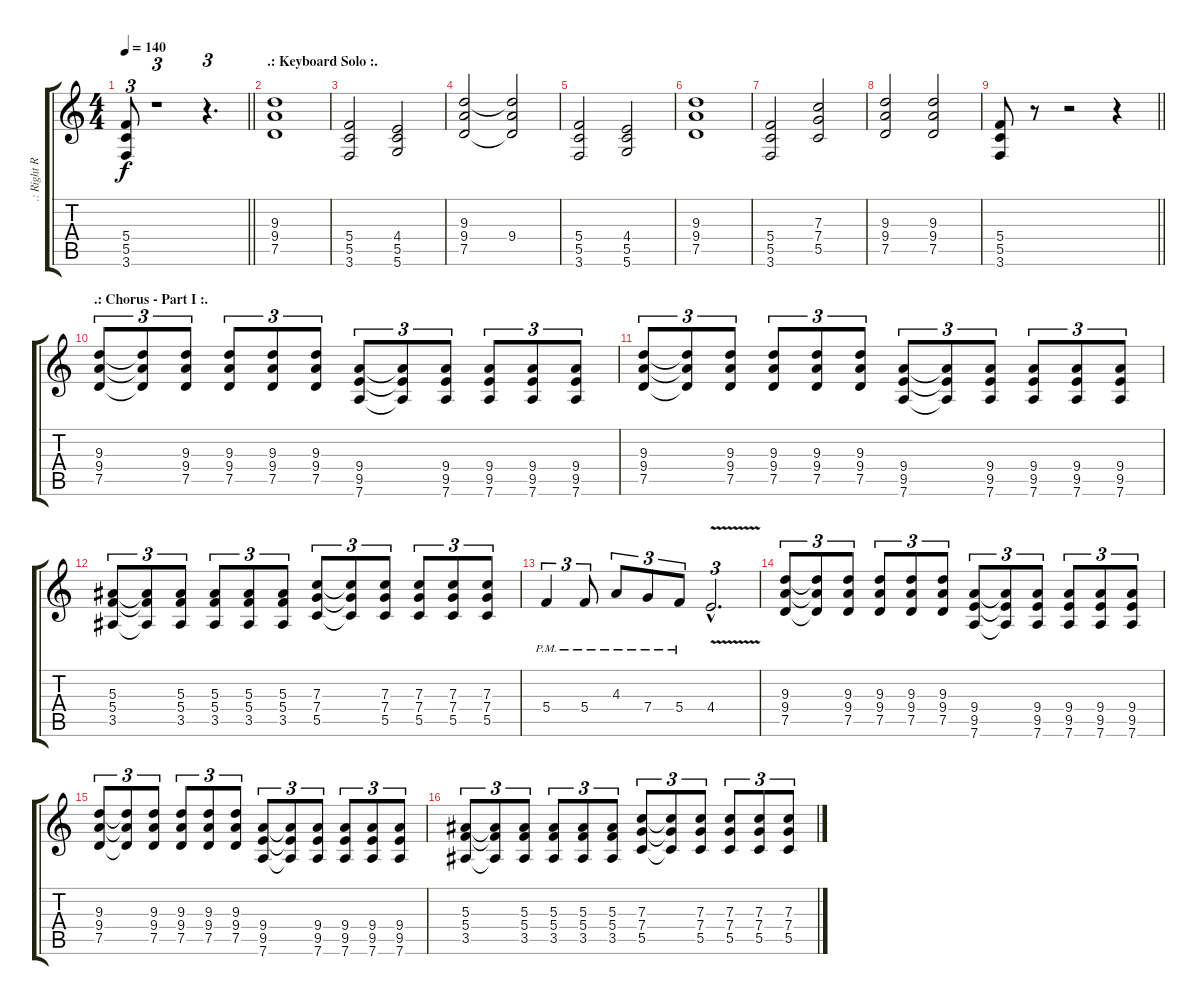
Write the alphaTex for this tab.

\track (".: Right Rythm Guitar :." ".: Right R") {instrument distortionguitar}
\staff {score tabs}
\tuning (D4 A3 F3 C3 G2 D2) {hide}
\ts (4 4)
\tempo 140
\clef g2
\barLineRight lightlight
\ks c
(5.4 5.5 3.6).8{tu (3 2) dy f} r.1{tu (3 2)} r.4{d tu (3 2)} |
\section ("" ".: Keyboard Solo :.")
(9.3 9.4 7.5).1{volume 14} |
(5.4 5.5 3.6).2 (4.4 5.5 5.6).2 |
(9.3 9.4 7.5).2 (9.3{t} 9.4 7.5{t}).2 |
(5.4 5.5 3.6).2 (4.4 5.5 5.6).2 |
(9.3 9.4 7.5).1 |
(5.4 5.5 3.6).2 (7.3 7.4 5.5).2 |
(9.3 9.4 7.5).2 (9.3 9.4 7.5).2 |
\barLineRight lightlight
(5.4 5.5 3.6).8 r.8 r.2 r.4 |
\section ("" ".: Chorus - Part I :.")
(9.3 9.4 7.5).8{tu (3 2)} (9.3{t} 9.4{t} 7.5{t}).8{tu (3 2)} (9.3 9.4 7.5).8{tu (3 2)} (9.3 9.4 7.5).8{tu (3 2)} (9.3 9.4 7.5).8{tu (3 2)} (9.3 9.4 7.5).8{tu (3 2)} (9.4 9.5 7.6).8{tu (3 2)} (9.4{t} 9.5{t} 7.6{t}).8{tu (3 2)} (9.4 9.5 7.6).8{tu (3 2)} (9.4 9.5 7.6).8{tu (3 2)} (9.4 9.5 7.6).8{tu (3 2)} (9.4 9.5 7.6).8{tu (3 2)} |
(9.3 9.4 7.5).8{tu (3 2)} (9.3{t} 9.4{t} 7.5{t}).8{tu (3 2)} (9.3 9.4 7.5).8{tu (3 2)} (9.3 9.4 7.5).8{tu (3 2)} (9.3 9.4 7.5).8{tu (3 2)} (9.3 9.4 7.5).8{tu (3 2)} (9.4 9.5 7.6).8{tu (3 2)} (9.4{t} 9.5{t} 7.6{t}).8{tu (3 2)} (9.4 9.5 7.6).8{tu (3 2)} (9.4 9.5 7.6).8{tu (3 2)} (9.4 9.5 7.6).8{tu (3 2)} (9.4 9.5 7.6).8{tu (3 2)} |
(5.3 5.4 3.5).8{tu (3 2)} (5.3{t} 5.4{t} 3.5{t}).8{tu (3 2)} (5.3 5.4 3.5).8{tu (3 2)} (5.3 5.4 3.5).8{tu (3 2)} (5.3 5.4 3.5).8{tu (3 2)} (5.3 5.4 3.5).8{tu (3 2)} (7.3 7.4 5.5).8{tu (3 2)} (7.3{t} 7.4{t} 5.5{t}).8{tu (3 2)} (7.3 7.4 5.5).8{tu (3 2)} (7.3 7.4 5.5).8{tu (3 2)} (7.3 7.4 5.5).8{tu (3 2)} (7.3 7.4 5.5).8{tu (3 2)} |
5.4{pm}.4{tu (3 2) balance 14} 5.4{pm}.8{tu (3 2)} 4.3{pm}.8{tu (3 2)} 7.4{pm}.8{tu (3 2)} 5.4{pm}.8{tu (3 2)} 4.4{v hac}.2{d tu (3 2)} |
(9.3 9.4 7.5).8{tu (3 2)} (9.3{t} 9.4{t} 7.5{t}).8{tu (3 2)} (9.3 9.4 7.5).8{tu (3 2)} (9.3 9.4 7.5).8{tu (3 2)} (9.3 9.4 7.5).8{tu (3 2)} (9.3 9.4 7.5).8{tu (3 2)} (9.4 9.5 7.6).8{tu (3 2)} (9.4{t} 9.5{t} 7.6{t}).8{tu (3 2)} (9.4 9.5 7.6).8{tu (3 2)} (9.4 9.5 7.6).8{tu (3 2)} (9.4 9.5 7.6).8{tu (3 2)} (9.4 9.5 7.6).8{tu (3 2)} |
(9.3 9.4 7.5).8{tu (3 2)} (9.3{t} 9.4{t} 7.5{t}).8{tu (3 2)} (9.3 9.4 7.5).8{tu (3 2)} (9.3 9.4 7.5).8{tu (3 2)} (9.3 9.4 7.5).8{tu (3 2)} (9.3 9.4 7.5).8{tu (3 2)} (9.4 9.5 7.6).8{tu (3 2)} (9.4{t} 9.5{t} 7.6{t}).8{tu (3 2)} (9.4 9.5 7.6).8{tu (3 2)} (9.4 9.5 7.6).8{tu (3 2)} (9.4 9.5 7.6).8{tu (3 2)} (9.4 9.5 7.6).8{tu (3 2)} |
(5.3 5.4 3.5).8{tu (3 2)} (5.3{t} 5.4{t} 3.5{t}).8{tu (3 2)} (5.3 5.4 3.5).8{tu (3 2)} (5.3 5.4 3.5).8{tu (3 2)} (5.3 5.4 3.5).8{tu (3 2)} (5.3 5.4 3.5).8{tu (3 2)} (7.3 7.4 5.5).8{tu (3 2)} (7.3{t} 7.4{t} 5.5{t}).8{tu (3 2)} (7.3 7.4 5.5).8{tu (3 2)} (7.3 7.4 5.5).8{tu (3 2)} (7.3 7.4 5.5).8{tu (3 2)} (7.3 7.4 5.5).8{tu (3 2)}
